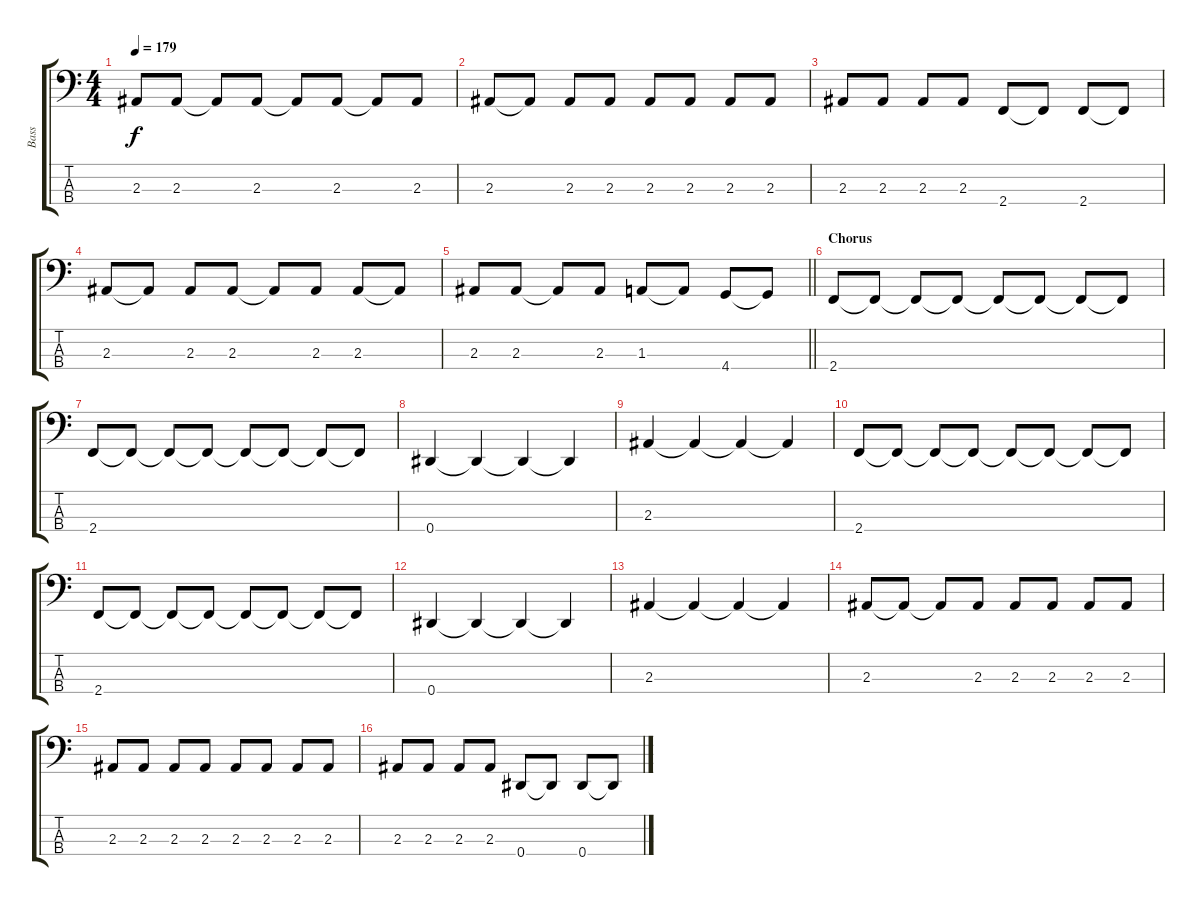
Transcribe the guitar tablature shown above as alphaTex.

\track ("Bass" "Bass") {instrument electricbassfinger}
\staff {score tabs}
\tuning (Gb2 Db2 Ab1 Eb1) {hide}
\ts (4 4)
\tempo 179
\clef f4
\ks c
2.3.8{dy f} 2.3.8 2.3{t}.8 2.3.8 2.3{t}.8 2.3.8 2.3{t}.8 2.3.8 |
2.3.8 2.3{t}.8 2.3.8 2.3.8 2.3.8 2.3.8 2.3.8 2.3.8 |
2.3.8 2.3.8 2.3.8 2.3.8 2.4.8 2.4{t}.8 2.4.8 2.4{t}.8 |
2.3.8 2.3{t}.8 2.3.8 2.3.8 2.3{t}.8 2.3.8 2.3.8 2.3{t}.8 |
\barLineRight lightlight
2.3.8 2.3.8 2.3{t}.8 2.3.8 1.3.8 1.3{t}.8 4.4.8 4.4{t}.8 |
\section ("" "Chorus")
2.4.8 2.4{t}.8 2.4{t}.8 2.4{t}.8 2.4{t}.8 2.4{t}.8 2.4{t}.8 2.4{t}.8 |
2.4.8 2.4{t}.8 2.4{t}.8 2.4{t}.8 2.4{t}.8 2.4{t}.8 2.4{t}.8 2.4{t}.8 |
0.4.4 0.4{t}.4 0.4{t}.4 0.4{t}.4 |
2.3.4 2.3{t}.4 2.3{t}.4 2.3{t}.4 |
2.4.8 2.4{t}.8 2.4{t}.8 2.4{t}.8 2.4{t}.8 2.4{t}.8 2.4{t}.8 2.4{t}.8 |
2.4.8 2.4{t}.8 2.4{t}.8 2.4{t}.8 2.4{t}.8 2.4{t}.8 2.4{t}.8 2.4{t}.8 |
0.4.4 0.4{t}.4 0.4{t}.4 0.4{t}.4 |
2.3.4 2.3{t}.4 2.3{t}.4 2.3{t}.4 |
2.3.8 2.3{t}.8 2.3{t}.8 2.3.8 2.3.8 2.3.8 2.3.8 2.3.8 |
2.3.8 2.3.8 2.3.8 2.3.8 2.3.8 2.3.8 2.3.8 2.3.8 |
2.3.8 2.3.8 2.3.8 2.3.8 0.4.8 0.4{t}.8 0.4.8 0.4{t}.8
